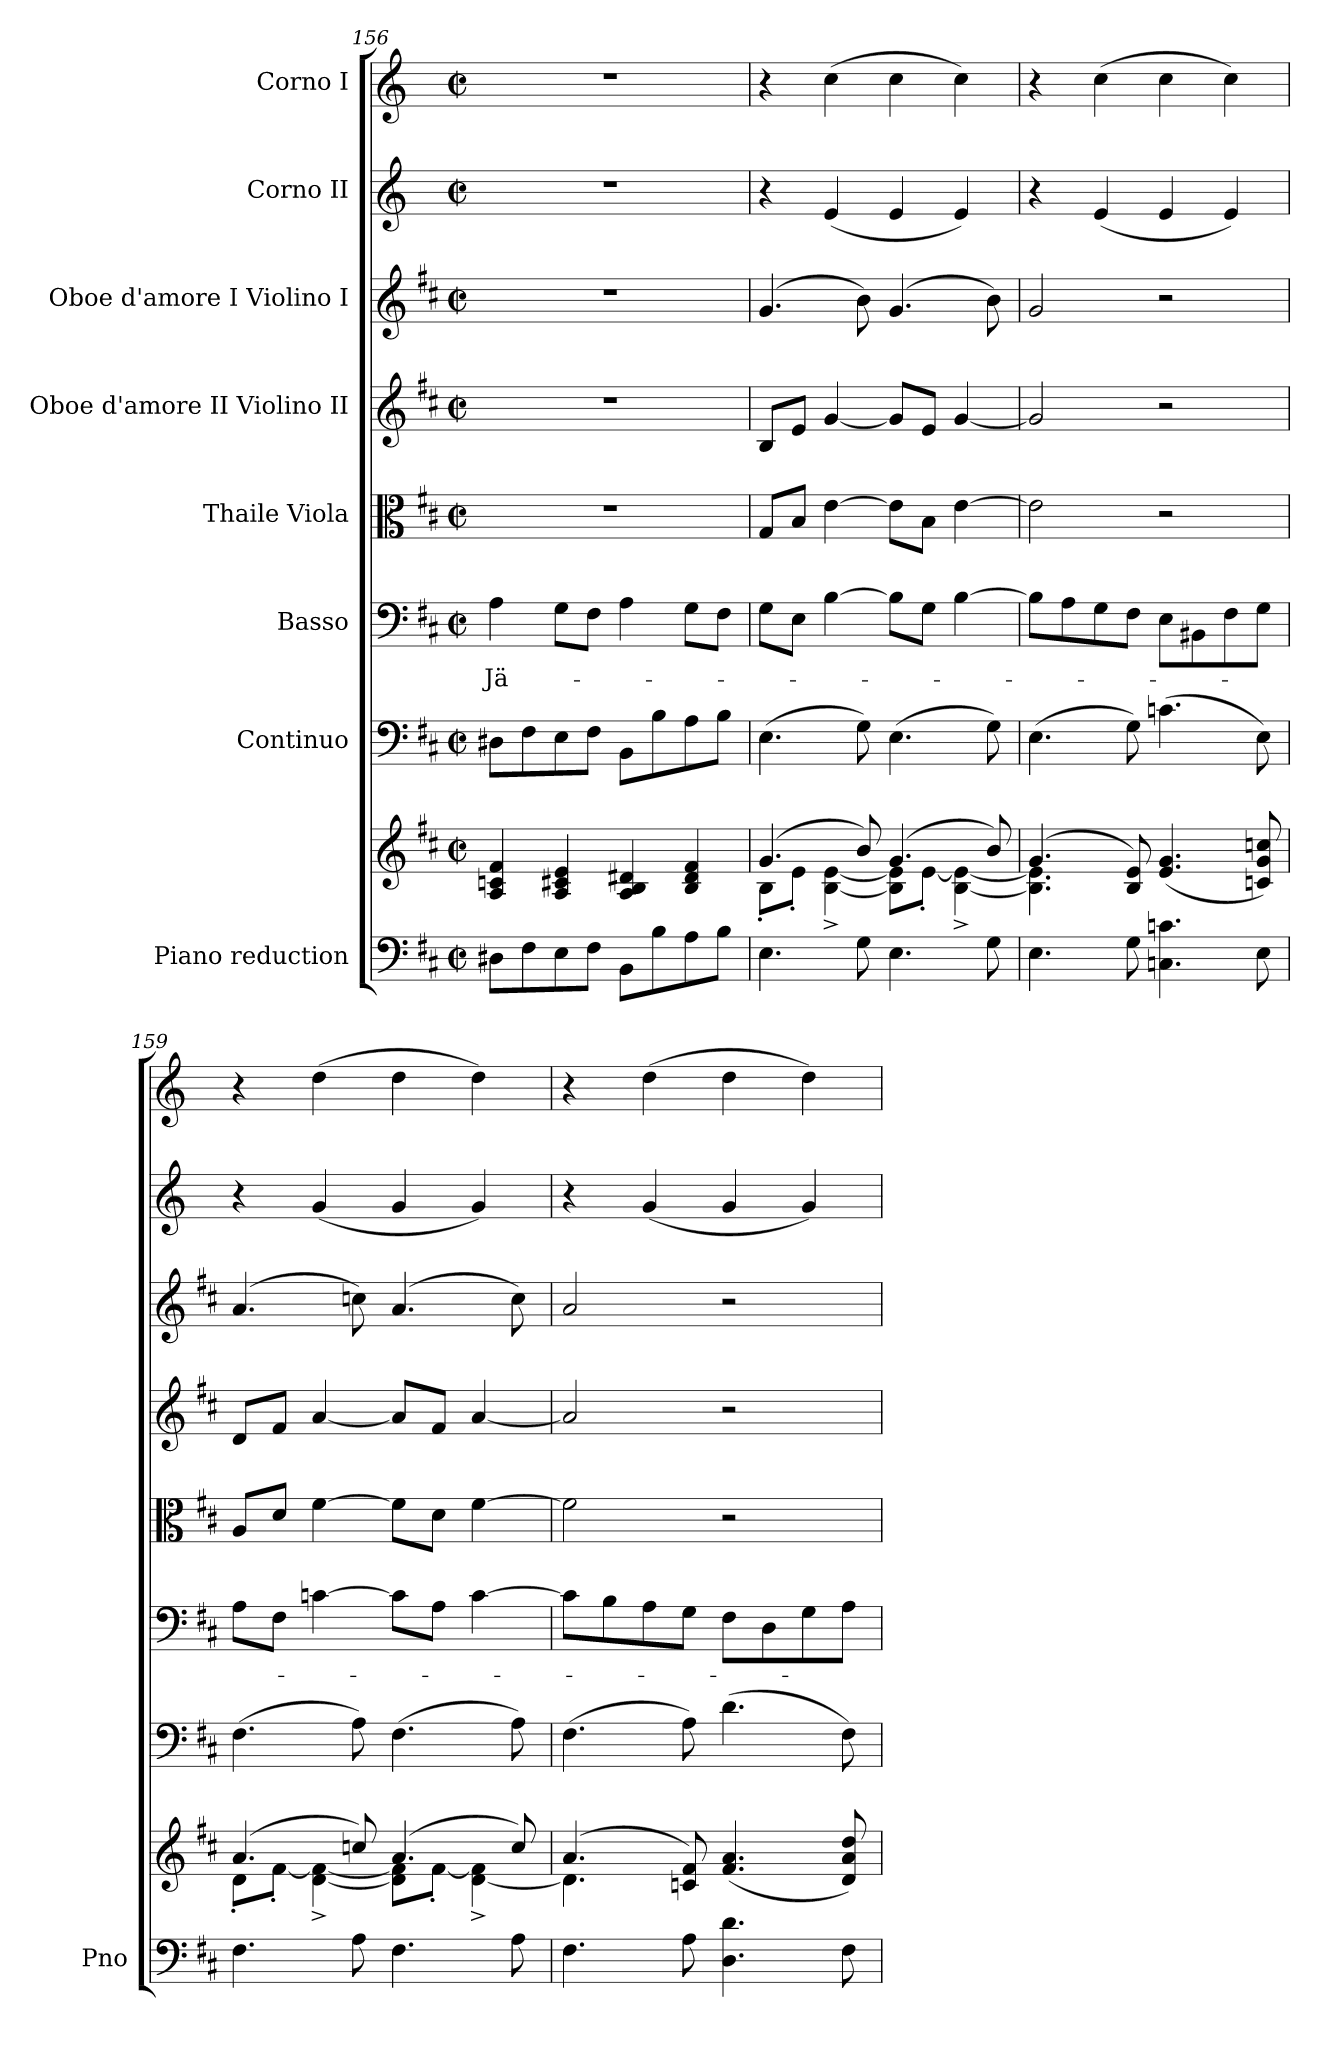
**kern	**kern	**kern	**kern	**text	**kern	**kern	**kern	**kern	**kern
*part8	*part8	*part7	*part6	*part6	*part5	*part4	*part3	*part2	*part1
*staff9	*staff8	*staff7	*staff6	*staff6	*staff5	*staff4	*staff3	*staff2	*staff1
*I"Piano reduction	*	*I"Continuo	*I"Basso	*	*I"Thaile Viola	*I"Oboe d'amore II Violino II	*I"Oboe d'amore I Violino I	*I"Corno II	*I"Corno I
*I'Pno	*	*	*	*	*	*	*	*	*
*clefF4	*clefG2	*clefF4	*clefF4	*	*clefC3	*clefG2	*clefG2	*clefG2	*clefG2
*	*	*	*	*	*	*	*	*ITrd3c5	*ITrd3c5
*k[f#c#]	*k[f#c#]	*k[f#c#]	*k[f#c#]	*	*k[f#c#]	*k[f#c#]	*k[f#c#]	*k[f#]	*k[f#]
*M2/2	*M2/2	*M2/2	*M2/2	*	*M2/2	*M2/2	*M2/2	*M2/2	*M2/2
*met(c|)	*met(c|)	*met(c|)	*met(c|)	*	*met(c|)	*met(c|)	*met(c|)	*met(c|)	*met(c|)
=156	=156	=156	=156	=156	=156	=156	=156	=156	=156
!	!	!	!	!LO:LY:b	!	!	!	!	!
8D#X\L	4A/ 4cn/ 4f#/	8D#X\L	4A\	Jä-	1r	1r	1r	1r	1r
8F#\	.	8F#\	.	.	.	.	.	.	.
8E\	4A/ 4c#X/ 4e/	8E\	8G\L	.	.	.	.	.	.
8F#\J	.	8F#\J	8F#\J	.	.	.	.	.	.
8BB\L	4A/ 4B/ 4d#X/	8BB\L	4A\	.	.	.	.	.	.
8B\	.	8B\	.	.	.	.	.	.	.
8A\	4B/ 4d#/ 4f#/	8A\	8G\L	.	.	.	.	.	.
8B\J	.	8B\J	8F#\J	.	.	.	.	.	.
=157	=157	=157	=157	=157	=157	=157	=157	=157	=157
*	*^	*	*	*	*	*	*	*	*
4.E\	(>4.g/	8B'\L	(>4.E\	8G\L	.	8G/L	8B/L	(>4.g/	4r	4r
.	.	8e'\J	.	8E\J	.	8B/J	8e/J	.	.	.
.	.	[4B\^ [4e\^	.	[4B\	.	[4e\	[4g/	.	(<4B/	(>4g\
8G\	8b/)	.	8G\)	.	.	.	.	8b\)	.	.
4.E\	(>4.g/	8B\] 8e\]L	(>4.E\	8B\L]	.	8e\L]	8g/L]	(>4.g/	4B/	4g\
.	.	[8e'\J	.	8G\J	.	8B\J	8e/J	.	.	.
.	.	[4B\^ 4e\_^	.	[4B\	.	[4e\	[4g/	.	4B/)	4g\)
8G\	8b/)	.	8G\)	.	.	.	.	8b\)	.	.
=158	=158	=158	=158	=158	=158	=158	=158	=158	=158	=158
4.E\	(>4.g/	4.B\] 4.e\]	(>4.E\	8B\L]	.	2e\]	2g/]	2g/	4r	4r
.	.	.	.	8A\	.	.	.	.	.	.
.	.	.	.	8G\	.	.	.	.	(<4B/	(>4g\
8G\	8B/ 8e/)	8ryy	8G\)	8F#\J	.	.	.	.	.	.
4.Cn\ 4.cn\	(<4.e/ 4.g/	2ryy	(>4.cn\	8E\L	.	2r	2r	2r	4B/	4g\
.	.	.	.	8BB#X\	.	.	.	.	.	.
.	.	.	.	8F#\	.	.	.	.	4B/)	4g\)
8E\	8cn/ 8g/ 8ccn/)	.	8E\)	8G\J	.	.	.	.	.	.
=159	=159	=159	=159	=159	=159	=159	=159	=159	=159	=159
4.F#\	(>4.a/	8d'\L	(>4.F#\	8A\L	.	8A/L	8d/L	(>4.a/	4r	4r
.	.	[8f#'\J	.	8F#\J	.	8d/J	8f#/J	.	.	.
.	.	[4d\^ 4f#\_^	.	[4cn\	.	[4f#\	[4a/	.	(<4d/	(>4a\
8A\	8ccn/)	.	8A\)	.	.	.	.	8ccn\)	.	.
4.F#\	(>4.a/	8d\] 8f#\]L	(>4.F#\	8c\L]	.	8f#\L]	8a/L]	(>4.a/	4d/	4a\
.	.	[8f#'\J	.	8A\J	.	8d\J	8f#/J	.	.	.
.	.	[4d\^ 4f#\]^	.	[4c\	.	[4f#\	[4a/	.	4d/)	4a\)
8A\	8cc/)	.	8A\)	.	.	.	.	8cc\)	.	.
=160	=160	=160	=160	=160	=160	=160	=160	=160	=160	=160
4.F#\	(>4.a/	4.d\]	(>4.F#\	8c\L]	.	2f#\]	2a/]	2a/	4r	4r
.	.	.	.	8B\	.	.	.	.	.	.
.	.	.	.	8A\	.	.	.	.	(<4d/	(>4a\
8A\	8cn/ 8f#/)	8ryy	8A\)	8G\J	.	.	.	.	.	.
4.D\ 4.d\	(<4.f#/ 4.a/	2ryy	(>4.d\	8F#\L	.	2r	2r	2r	4d/	4a\
.	.	.	.	8D\	.	.	.	.	.	.
.	.	.	.	8G\	.	.	.	.	4d/)	4a\)
8F#\	8d/ 8a/ 8dd/)	.	8F#\)	8A\J	.	.	.	.	.	.
*	*v	*v	*	*	*	*	*	*	*	*
=	=	=	=	=	=	=	=	=	=
*-	*-	*-	*-	*-	*-	*-	*-	*-	*-
